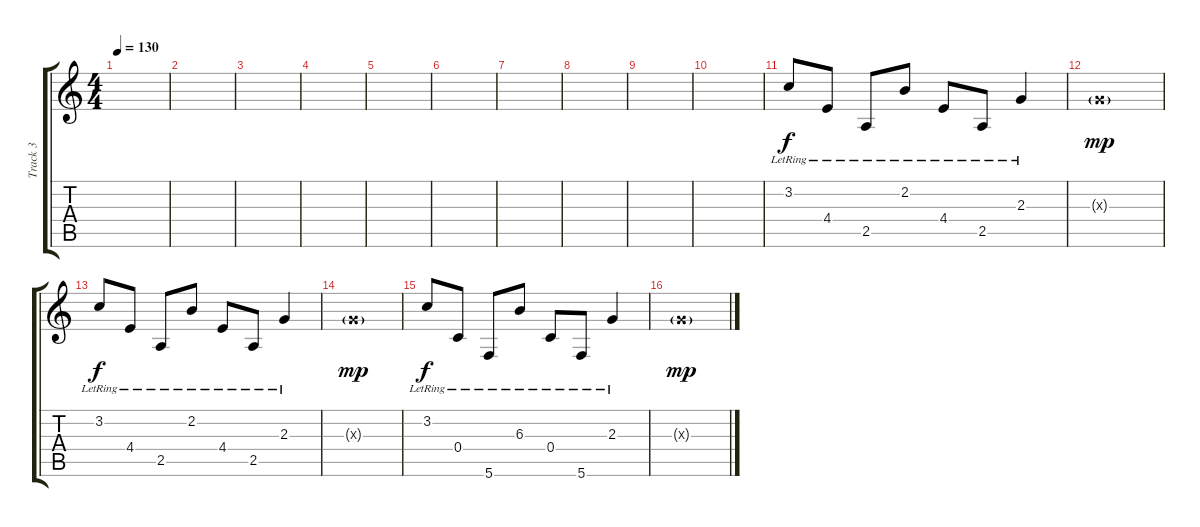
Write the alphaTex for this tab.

\track ("Track 3" "Track 3") {instrument acousticguitarsteel}
\staff {score tabs}
\tuning (D4 A3 F3 C3 G2 C2) {hide}
\ts (4 4)
\tempo 130
\clef g2
\ks c
|
|
|
|
|
|
|
|
|
|
3.2{lr}.8 4.4{lr}.8 2.5{lr}.8 2.2{lr}.8 4.4{lr}.8 2.5{lr}.8 2.3{lr}.4 |
2.3{g x}.1{dy mp} |
3.2{lr}.8{dy f} 4.4{lr}.8 2.5{lr}.8 2.2{lr}.8 4.4{lr}.8 2.5{lr}.8 2.3{lr}.4 |
2.3{g x}.1{dy mp} |
3.2{lr}.8{dy f} 0.4{lr}.8 5.6{lr}.8 6.3{lr}.8 0.4{lr}.8 5.6{lr}.8 2.3{lr}.4 |
2.3{g x}.1{dy mp}
